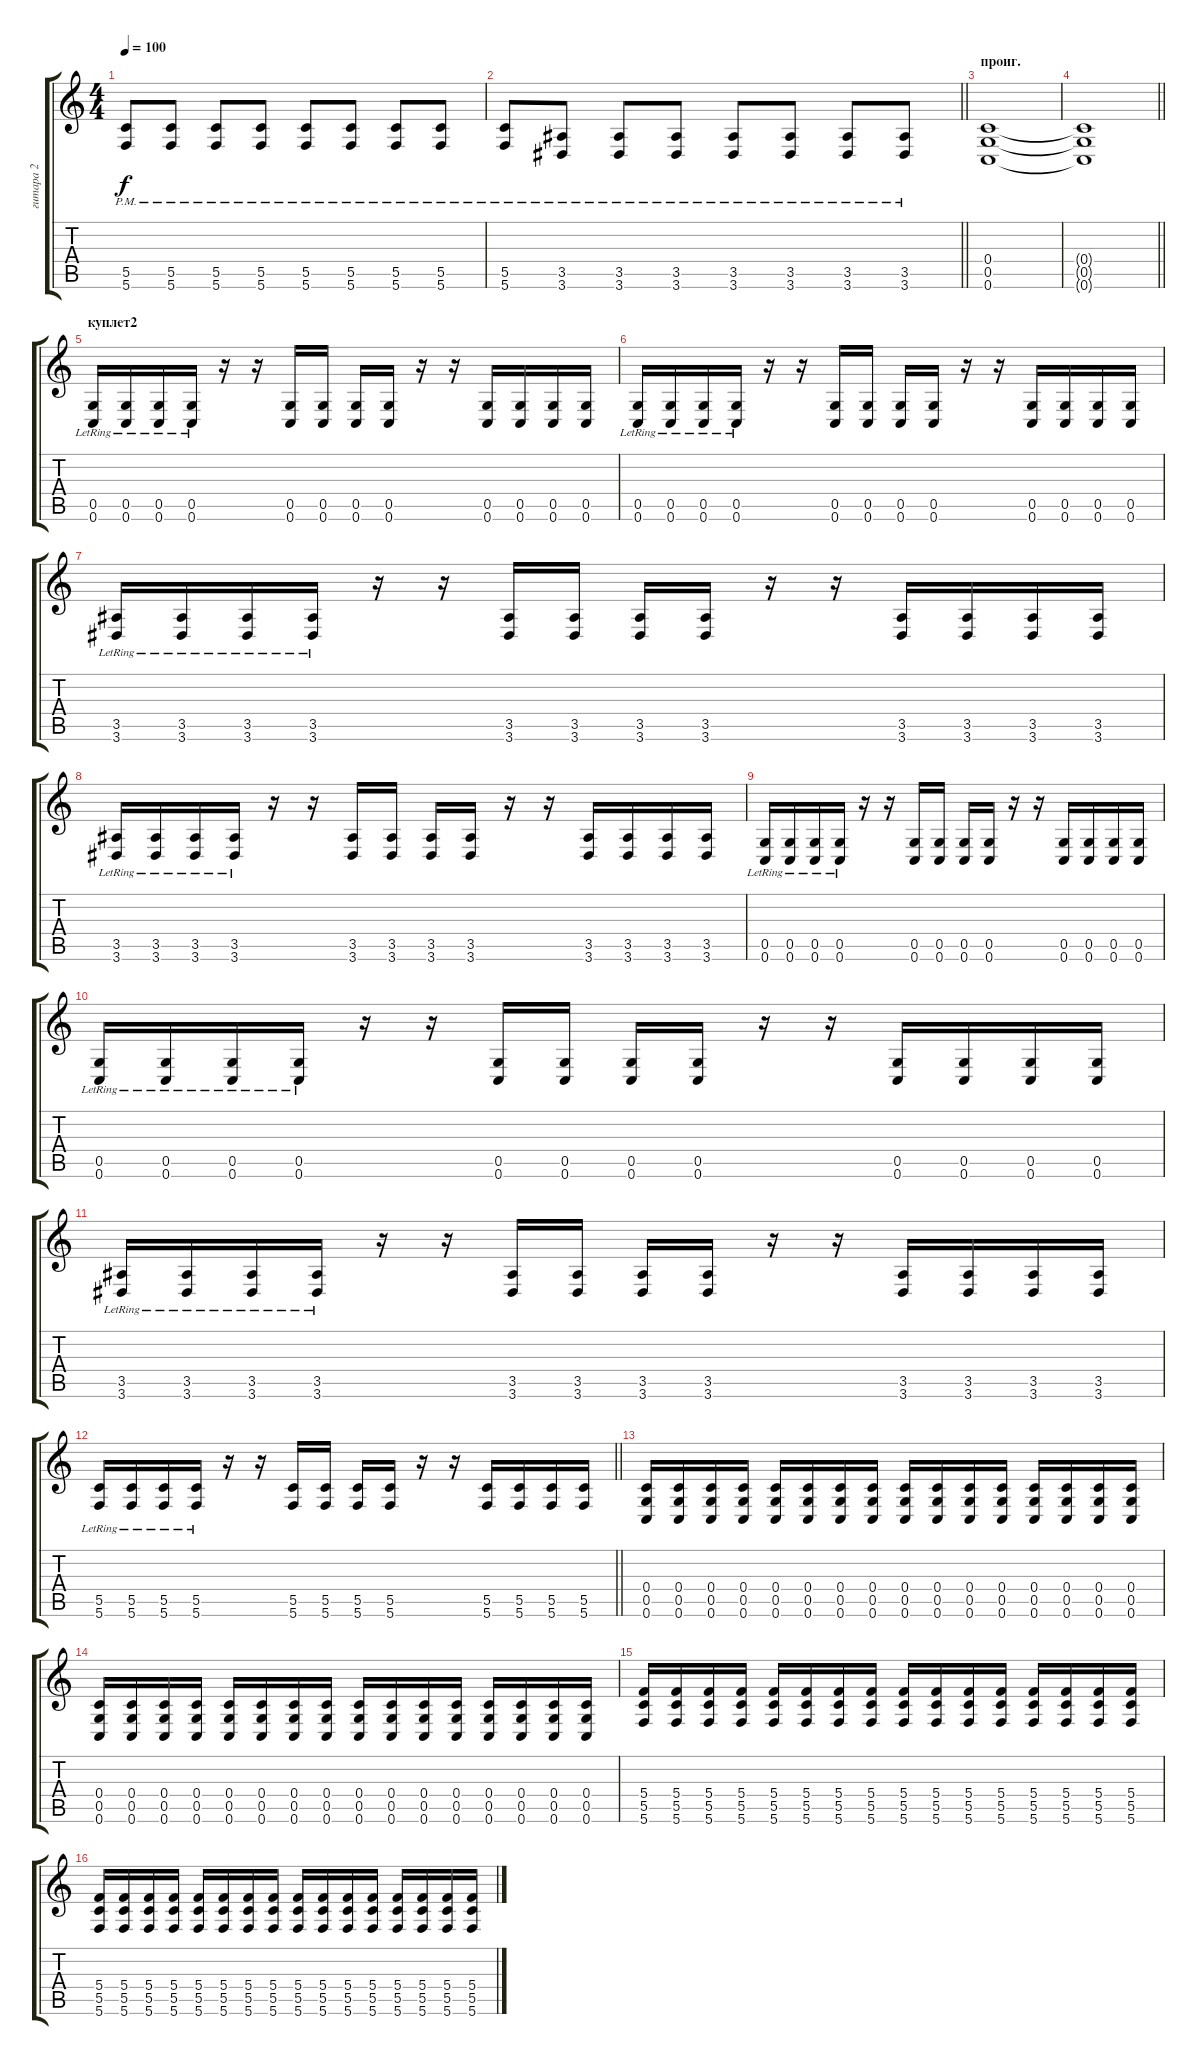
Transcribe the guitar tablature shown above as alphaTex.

\track ("гитара 2" "гитара 2") {instrument overdrivenguitar}
\staff {score tabs}
\tuning (D4 A3 F3 C3 G2 C2) {hide}
\ts (4 4)
\tempo 100
\clef g2
\ks c
(5.5{pm} 5.6{pm}).8{dy f} (5.5{pm} 5.6{pm}).8 (5.5{pm} 5.6{pm}).8 (5.5{pm} 5.6{pm}).8 (5.5{pm} 5.6{pm}).8 (5.5{pm} 5.6{pm}).8 (5.5{pm} 5.6{pm}).8 (5.5{pm} 5.6{pm}).8 |
\barLineRight lightlight
(5.5{pm} 5.6{pm}).8 (3.5{pm} 3.6{pm}).8 (3.5{pm} 3.6{pm}).8 (3.5{pm} 3.6{pm}).8 (3.5{pm} 3.6{pm}).8 (3.5{pm} 3.6{pm}).8 (3.5{pm} 3.6{pm}).8 (3.5{pm} 3.6{pm}).8 |
\section ("" "проиг.")
(0.4 0.5 0.6).1 |
\barLineRight lightlight
(0.4{t} 0.5{t} 0.6{t}).1 |
\section ("" "куплет2")
(0.5{lr} 0.6{lr}).16 (0.5{lr} 0.6{lr}).16 (0.5{lr} 0.6{lr}).16 (0.5{lr} 0.6{lr}).16 r.16 r.16 (0.5 0.6).16 (0.5 0.6).16 (0.5 0.6).16 (0.5 0.6).16 r.16 r.16 (0.5 0.6).16 (0.5 0.6).16 (0.5 0.6).16 (0.5 0.6).16 |
(0.5{lr} 0.6{lr}).16 (0.5{lr} 0.6{lr}).16 (0.5{lr} 0.6{lr}).16 (0.5{lr} 0.6{lr}).16 r.16 r.16 (0.5 0.6).16 (0.5 0.6).16 (0.5 0.6).16 (0.5 0.6).16 r.16 r.16 (0.5 0.6).16 (0.5 0.6).16 (0.5 0.6).16 (0.5 0.6).16 |
(3.5{lr} 3.6{lr}).16 (3.5{lr} 3.6{lr}).16 (3.5{lr} 3.6{lr}).16 (3.5{lr} 3.6{lr}).16 r.16 r.16 (3.5 3.6).16 (3.5 3.6).16 (3.5 3.6).16 (3.5 3.6).16 r.16 r.16 (3.5 3.6).16 (3.5 3.6).16 (3.5 3.6).16 (3.5 3.6).16 |
(3.5{lr} 3.6{lr}).16 (3.5{lr} 3.6{lr}).16 (3.5{lr} 3.6{lr}).16 (3.5{lr} 3.6{lr}).16 r.16 r.16 (3.5 3.6).16 (3.5 3.6).16 (3.5 3.6).16 (3.5 3.6).16 r.16 r.16 (3.5 3.6).16 (3.5 3.6).16 (3.5 3.6).16 (3.5 3.6).16 |
(0.5{lr} 0.6{lr}).16 (0.5{lr} 0.6{lr}).16 (0.5{lr} 0.6{lr}).16 (0.5{lr} 0.6{lr}).16 r.16 r.16 (0.5 0.6).16 (0.5 0.6).16 (0.5 0.6).16 (0.5 0.6).16 r.16 r.16 (0.5 0.6).16 (0.5 0.6).16 (0.5 0.6).16 (0.5 0.6).16 |
(0.5{lr} 0.6{lr}).16 (0.5{lr} 0.6{lr}).16 (0.5{lr} 0.6{lr}).16 (0.5{lr} 0.6{lr}).16 r.16 r.16 (0.5 0.6).16 (0.5 0.6).16 (0.5 0.6).16 (0.5 0.6).16 r.16 r.16 (0.5 0.6).16 (0.5 0.6).16 (0.5 0.6).16 (0.5 0.6).16 |
(3.5{lr} 3.6{lr}).16 (3.5{lr} 3.6{lr}).16 (3.5{lr} 3.6{lr}).16 (3.5{lr} 3.6{lr}).16 r.16 r.16 (3.5 3.6).16 (3.5 3.6).16 (3.5 3.6).16 (3.5 3.6).16 r.16 r.16 (3.5 3.6).16 (3.5 3.6).16 (3.5 3.6).16 (3.5 3.6).16 |
\barLineRight lightlight
(5.5{lr} 5.6{lr}).16 (5.5{lr} 5.6{lr}).16 (5.5{lr} 5.6{lr}).16 (5.5{lr} 5.6{lr}).16 r.16 r.16 (5.5 5.6).16 (5.5 5.6).16 (5.5 5.6).16 (5.5 5.6).16 r.16 r.16 (5.5 5.6).16 (5.5 5.6).16 (5.5 5.6).16 (5.5 5.6).16 |
\section ("" "")
(0.4 0.5 0.6).16{volume 14 balance 8} (0.4 0.5 0.6).16 (0.4 0.5 0.6).16 (0.4 0.5 0.6).16 (0.4 0.5 0.6).16 (0.4 0.5 0.6).16 (0.4 0.5 0.6).16 (0.4 0.5 0.6).16 (0.4 0.5 0.6).16 (0.4 0.5 0.6).16 (0.4 0.5 0.6).16 (0.4 0.5 0.6).16 (0.4 0.5 0.6).16 (0.4 0.5 0.6).16 (0.4 0.5 0.6).16 (0.4 0.5 0.6).16 |
(0.4 0.5 0.6).16 (0.4 0.5 0.6).16 (0.4 0.5 0.6).16 (0.4 0.5 0.6).16 (0.4 0.5 0.6).16 (0.4 0.5 0.6).16 (0.4 0.5 0.6).16 (0.4 0.5 0.6).16 (0.4 0.5 0.6).16 (0.4 0.5 0.6).16 (0.4 0.5 0.6).16 (0.4 0.5 0.6).16 (0.4 0.5 0.6).16 (0.4 0.5 0.6).16 (0.4 0.5 0.6).16 (0.4 0.5 0.6).16 |
(5.4 5.5 5.6).16 (5.4 5.5 5.6).16 (5.4 5.5 5.6).16 (5.4 5.5 5.6).16 (5.4 5.5 5.6).16 (5.4 5.5 5.6).16 (5.4 5.5 5.6).16 (5.4 5.5 5.6).16 (5.4 5.5 5.6).16 (5.4 5.5 5.6).16 (5.4 5.5 5.6).16 (5.4 5.5 5.6).16 (5.4 5.5 5.6).16 (5.4 5.5 5.6).16 (5.4 5.5 5.6).16 (5.4 5.5 5.6).16 |
(5.4 5.5 5.6).16 (5.4 5.5 5.6).16 (5.4 5.5 5.6).16 (5.4 5.5 5.6).16 (5.4 5.5 5.6).16 (5.4 5.5 5.6).16 (5.4 5.5 5.6).16 (5.4 5.5 5.6).16 (5.4 5.5 5.6).16 (5.4 5.5 5.6).16 (5.4 5.5 5.6).16 (5.4 5.5 5.6).16 (5.4 5.5 5.6).16 (5.4 5.5 5.6).16 (5.4 5.5 5.6).16 (5.4 5.5 5.6).16
